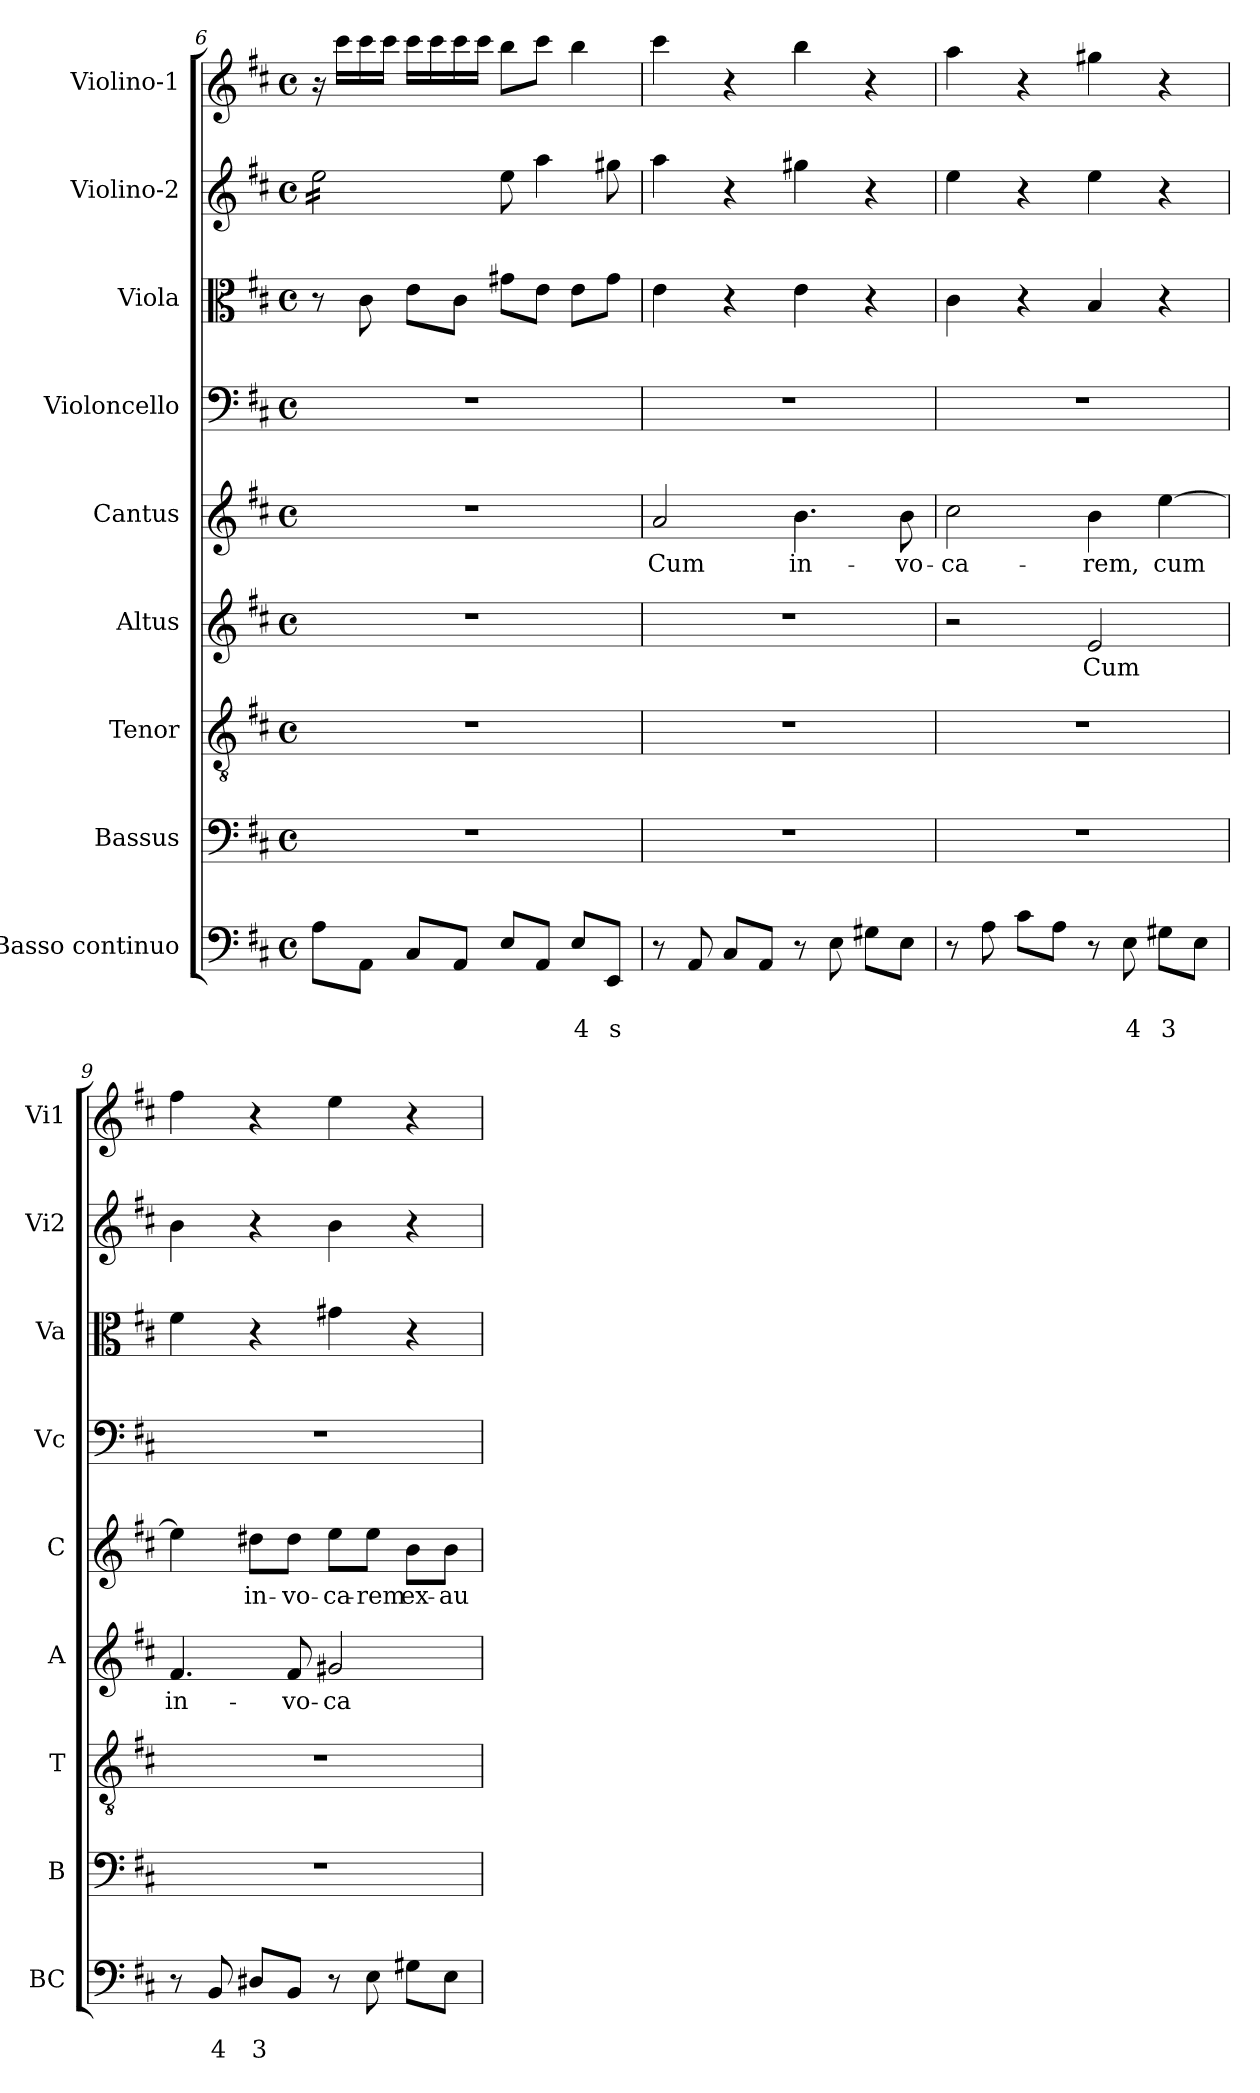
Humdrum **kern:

**kern	**text	**text	**kern	**kern	**kern	**text	**kern	**text	**kern	**kern	**kern	**kern
*part9	*part9	*part9	*part8	*part7	*part6	*part6	*part5	*part5	*part4	*part3	*part2	*part1
*staff9	*staff9	*staff9	*staff8	*staff7	*staff6	*staff6	*staff5	*staff5	*staff4	*staff3	*staff2	*staff1
*I"Basso continuo	*	*	*I"Bassus	*I"Tenor	*I"Altus	*	*I"Cantus	*	*I"Violoncello	*I"Viola	*I"Violino-2	*I"Violino-1
*I'BC	*	*	*I'B	*I'T	*I'A	*	*I'C	*	*I'Vc	*I'Va	*I'Vi2	*I'Vi1
*clefF4	*	*	*clefF4	*clefGv2	*clefG2	*	*clefG2	*	*clefF4	*clefC3	*clefG2	*clefG2
*k[f#c#]	*	*	*k[f#c#]	*k[f#c#]	*k[f#c#]	*	*k[f#c#]	*	*k[f#c#]	*k[f#c#]	*k[f#c#]	*k[f#c#]
*D:	*	*	*D:	*D:	*D:	*	*D:	*	*D:	*D:	*D:	*D:
*M4/4	*	*	*M4/4	*M4/4	*M4/4	*	*M4/4	*	*M4/4	*M4/4	*M4/4	*M4/4
*met(c)	*	*	*met(c)	*met(c)	*met(c)	*	*met(c)	*	*met(c)	*met(c)	*met(c)	*met(c)
=6	=6	=6	=6	=6	=6	=6	=6	=6	=6	=6	=6	=6
*	*	*	*	*	*	*	*	*	*	*	*tremolo	*
8A\L	.	.	1r	1r	1r	.	1r	.	1r	8r	16ee\LL	16r
.	.	.	.	.	.	.	.	.	.	.	16ee\	16ccc#\LL
8AA\J	.	.	.	.	.	.	.	.	.	8c#\	16ee\	16ccc#\
.	.	.	.	.	.	.	.	.	.	.	16ee\	16ccc#\JJ
8C#/L	.	.	.	.	.	.	.	.	.	8e\L	16ee\	16ccc#\LL
.	.	.	.	.	.	.	.	.	.	.	16ee\	16ccc#\
8AA/J	.	.	.	.	.	.	.	.	.	8c#\J	16ee\	16ccc#\
.	.	.	.	.	.	.	.	.	.	.	16ee\JJ	16ccc#\JJ
*	*	*	*	*	*	*	*	*	*	*	*Xtremolo	*
8E/L	.	.	.	.	.	.	.	.	.	8g#X\L	8ee\	8bb\L
8AA/J	.	.	.	.	.	.	.	.	.	8e\J	4aa\	8ccc#\J
!	!	!LO:LY:b	!	!	!	!	!	!	!	!	!	!
8E/L	.	4	.	.	.	.	.	.	.	8e\L	.	4bb\
!	!	!LO:LY:b	!	!	!	!	!	!	!	!	!	!
8EE/J	.	s	.	.	.	.	.	.	.	8g#\J	8gg#X\	.
=7	=7	=7	=7	=7	=7	=7	=7	=7	=7	=7	=7	=7
!	!	!	!	!	!	!	!	!LO:LY:b	!	!	!	!
8r	.	.	1r	1r	1r	.	2a/	Cum	1r	4e\	4aa\	4ccc#\
8AA/	.	.	.	.	.	.	.	.	.	.	.	.
8C#/L	.	.	.	.	.	.	.	.	.	4r	4r	4r
8AA/J	.	.	.	.	.	.	.	.	.	.	.	.
!	!	!	!	!	!	!	!	!LO:LY:b	!	!	!	!
8r	.	.	.	.	.	.	4.b\	in-	.	4e\	4gg#X\	4bb\
8E\	.	.	.	.	.	.	.	.	.	.	.	.
8G#X\L	.	.	.	.	.	.	.	.	.	4r	4r	4r
!	!	!	!	!	!	!	!	!LO:LY:b	!	!	!	!
8E\J	.	.	.	.	.	.	8b\	-vo-	.	.	.	.
=8	=8	=8	=8	=8	=8	=8	=8	=8	=8	=8	=8	=8
!	!	!	!	!	!	!	!	!LO:LY:b	!	!	!	!
8r	.	.	1r	1r	2r	.	2cc#\	-ca-	1r	4c#\	4ee\	4aa\
8A\	.	.	.	.	.	.	.	.	.	.	.	.
8c#\L	.	.	.	.	.	.	.	.	.	4r	4r	4r
8A\J	.	.	.	.	.	.	.	.	.	.	.	.
!	!	!	!	!	!	!LO:LY:b	!	!LO:LY:b	!	!	!	!
8r	.	.	.	.	2e/	Cum	4b\	-rem,	.	4B/	4ee\	4gg#X\
!	!	!LO:LY:b	!	!	!	!	!	!	!	!	!	!
8E\	.	4	.	.	.	.	.	.	.	.	.	.
!	!	!LO:LY:b	!	!	!	!	!	!LO:LY:b	!	!	!	!
8G#X\L	.	3	.	.	.	.	[4ee\	cum	.	4r	4r	4r
8E\J	.	.	.	.	.	.	.	.	.	.	.	.
=9	=9	=9	=9	=9	=9	=9	=9	=9	=9	=9	=9	=9
!	!	!	!	!	!	!LO:LY:b	!	!	!	!	!	!
8r	.	.	1r	1r	4.f#/	in-	4ee\]	.	1r	4f#\	4b\	4ff#\
!	!	!LO:LY:b	!	!	!	!	!	!	!	!	!	!
8BB/	.	4	.	.	.	.	.	.	.	.	.	.
!	!	!LO:LY:b	!	!	!	!	!	!LO:LY:b	!	!	!	!
8D#X/L	.	3	.	.	.	.	8dd#X\L	in-	.	4r	4r	4r
!	!	!	!	!	!	!LO:LY:b	!	!LO:LY:b	!	!	!	!
8BB/J	.	.	.	.	8f#/	-vo-	8dd#\J	-vo-	.	.	.	.
!	!	!	!	!	!	!LO:LY:b	!	!LO:LY:b	!	!	!	!
8r	.	.	.	.	2g#X/	-ca-	8ee\L	-ca-	.	4g#X\	4b\	4ee\
!	!	!	!	!	!	!	!	!LO:LY:b	!	!	!	!
8E\	.	.	.	.	.	.	8ee\J	-rem	.	.	.	.
!	!	!	!	!	!	!	!	!LO:LY:b	!	!	!	!
8G#X\L	.	.	.	.	.	.	8b\L	ex-	.	4r	4r	4r
!	!	!	!	!	!	!	!	!LO:LY:b	!	!	!	!
8E\J	.	.	.	.	.	.	8b\J	-au-	.	.	.	.
=	=	=	=	=	=	=	=	=	=	=	=	=
*-	*-	*-	*-	*-	*-	*-	*-	*-	*-	*-	*-	*-
